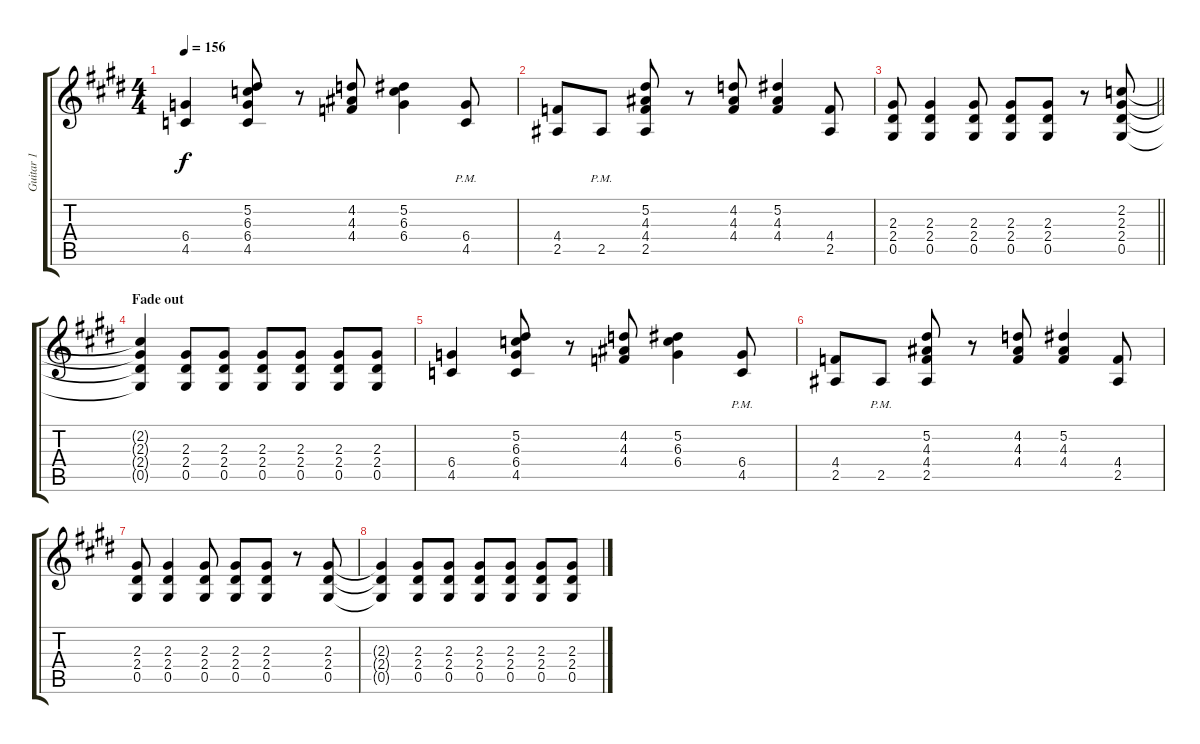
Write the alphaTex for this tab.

\track ("Guitar 1" "Guitar 1") {instrument overdrivenguitar}
\staff {score tabs}
\tuning (Eb4 Bb3 Gb3 Db3 Ab2 Eb2) {hide}
\ts (4 4)
\tempo 156
\clef g2
\ks c#minor
(6.4 4.5).4{dy f} (5.2 6.3 6.4 4.5).8 r.8 (4.2 4.3 4.4).8 (5.2 6.3 6.4).4 (6.4{pm} 4.5{pm}).8 |
\ks e
(4.4 2.5).8 2.5{pm}.8 (5.2 4.3 4.4 2.5).8 r.8 (4.2 4.3 4.4).8 (5.2 4.3 4.4).4 (4.4 2.5).8 |
\barLineRight lightlight
\ks c#minor
(2.3 2.4 0.5).8 (2.3 2.4 0.5).4 (2.3 2.4 0.5).8 (2.3 2.4 0.5).8 (2.3 2.4 0.5).8 r.8 (2.2 2.3 2.4 0.5).8 |
\section ("" "Fade out")
(2.2{t} 2.3{t} 2.4{t} 0.5{t}).4 (2.3 2.4 0.5).8 (2.3 2.4 0.5).8 (2.3 2.4 0.5).8 (2.3 2.4 0.5).8 (2.3 2.4 0.5).8 (2.3 2.4 0.5).8 |
(6.4 4.5).4 (5.2 6.3 6.4 4.5).8 r.8 (4.2 4.3 4.4).8 (5.2 6.3 6.4).4 (6.4{pm} 4.5{pm}).8 |
\ks e
(4.4 2.5).8 2.5{pm}.8 (5.2 4.3 4.4 2.5).8 r.8 (4.2 4.3 4.4).8 (5.2 4.3 4.4).4 (4.4 2.5).8 |
\ks c#minor
(2.3 2.4 0.5).8 (2.3 2.4 0.5).4 (2.3 2.4 0.5).8 (2.3 2.4 0.5).8 (2.3 2.4 0.5).8 r.8 (2.3 2.4 0.5).8 |
(2.3{t} 2.4{t} 0.5{t}).4 (2.3 2.4 0.5).8 (2.3 2.4 0.5).8 (2.3 2.4 0.5).8 (2.3 2.4 0.5).8 (2.3 2.4 0.5).8 (2.3 2.4 0.5).8
